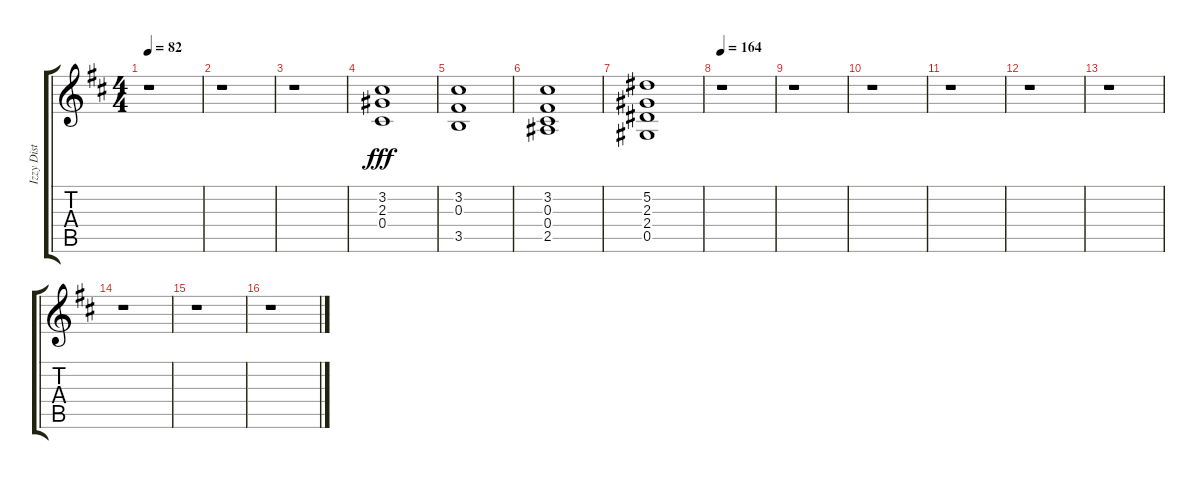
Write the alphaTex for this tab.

\track ("Izzy Dist" "Izzy Dist") {instrument distortionguitar}
\staff {score tabs}
\tuning (Eb4 Bb3 Gb3 Db3 Ab2 Eb2) {hide}
\ts (4 4)
\tempo 82
\clef g2
\ks d
r.1{dy fff} |
r.1 |
r.1 |
(3.2 2.3 0.4).1 |
(3.2 0.3 3.5).1 |
(3.2 0.3 0.4 2.5).1 |
(5.2 2.3 2.4 0.5).1 |
\tempo 164
r.1 |
r.1 |
r.1 |
r.1 |
r.1 |
r.1 |
r.1 |
r.1 |
r.1
